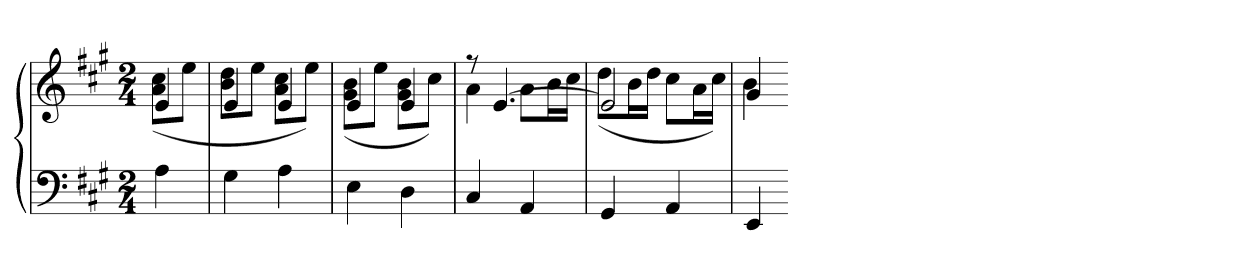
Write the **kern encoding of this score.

**kern	**kern
*part1	*part1
*staff2	*staff1
*clefF4	*clefG2
*k[f#c#g#]	*k[f#c#g#]
*A:	*A:
*M2/4	*M2/4
=	=
*	*^
4A	4e	(8a 8cc#L
.	.	8eeJ
=1	=1	=1
4G#	4e	8b 8ddL
.	.	8eeJ
4A	4e	8a 8cc#L
.	.	8eeJ)
=2	=2	=2
4E	4e	(8g# 8bL
.	.	8eeJ
4D	4e	8g# 8bL
.	.	8cc#J)
=3	=3	=3
4C#	8r	4a
.	[4.e	.
4AA	.	8aL
.	.	16bL
.	.	16cc#JJ
=4	=4	=4
4GG#	2e]	(8ddL
.	.	16bL
.	.	16ddJJ
4AA	.	8cc#L
.	.	16aL
.	.	16cc#JJ)
=5	=5	=5
4EE	4g#	4b
*	*v	*v
=-	=-
*-	*-
